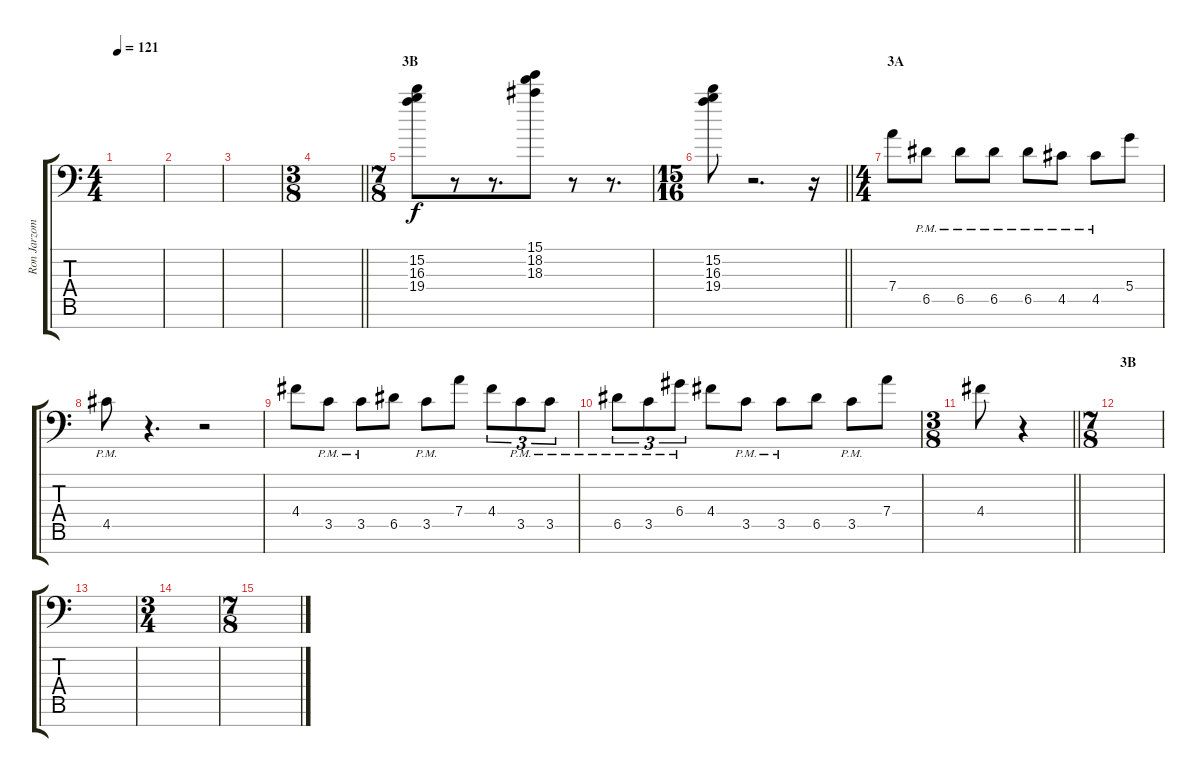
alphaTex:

\track ("Ron Jarzombek - Lead 1" "Ron Jarzom") {instrument electricguitarjazz}
\staff {score tabs}
\tuning (E4 B3 G3 D3 A2 E2 A1) {hide}
\ts (4 4)
\tempo 121
\clef f4
\ks c
|
|
|
\ts (3 8)
\barLineRight lightlight
|
\ts (7 8)
\section ("" "3B")
(15.2 16.3 19.4).8{volume 10 instrument overdrivenguitar} r.8 r.8{d} (15.1 18.2 18.3).8 r.8 r.8{d} |
\ts (15 16)
\barLineRight lightlight
(15.2 16.3 19.4).8 r.2{d} r.16 |
\ts (4 4)
\section ("" "3A")
7.4.8{volume 13 instrument distortionguitar} 6.5{pm}.8 6.5{pm}.8 6.5{pm}.8 6.5{pm}.8 4.5{pm}.8 4.5{pm}.8 5.4.8 |
4.5{pm}.8 r.4{d} r.2 |
4.4.8 3.5{pm}.8 3.5{pm}.8 6.5.8 3.5{pm}.8 7.4.8 4.4.8{tu (3 2)} 3.5{pm}.8{tu (3 2)} 3.5{pm}.8{tu (3 2)} |
6.5{pm}.8{tu (3 2)} 3.5{pm}.8{tu (3 2)} 6.4{pm}.8{tu (3 2)} 4.4.8 3.5{pm}.8 3.5{pm}.8 6.5.8 3.5{pm}.8 7.4.8 |
\ts (3 8)
\barLineRight lightlight
4.4.8 r.4 |
\ts (7 8)
\section ("" "3B")
|
|
\ts (3 4)
|
\ts (7 8)
